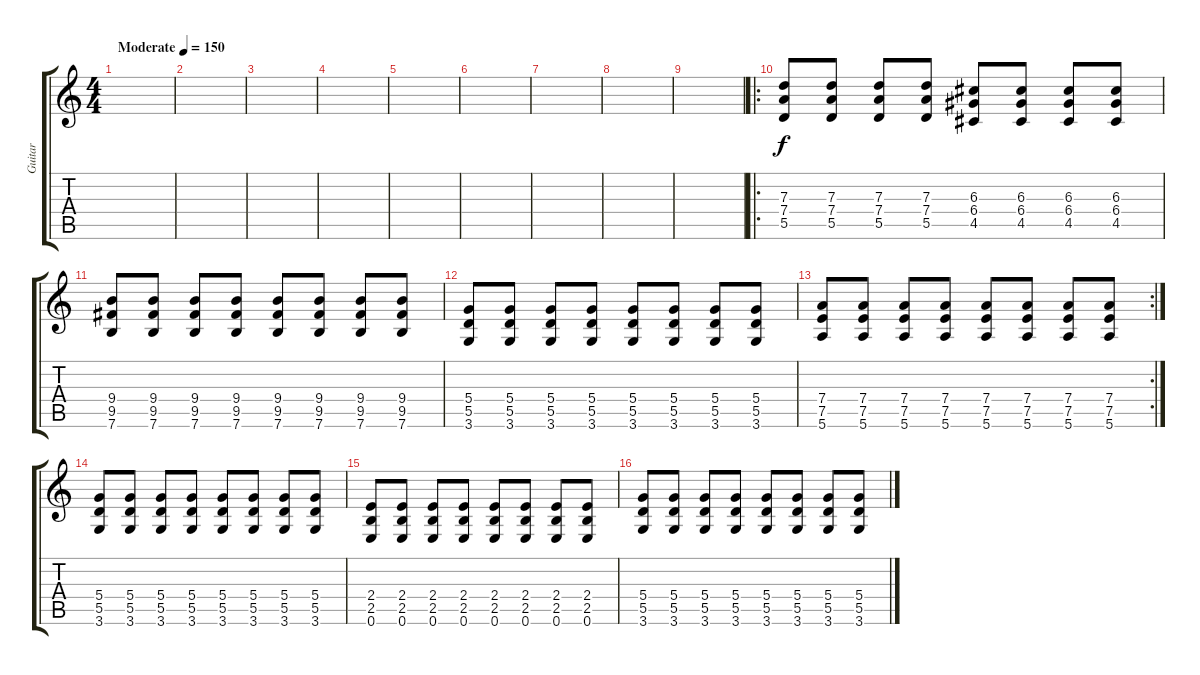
\track ("Guitar" "Guitar") {instrument overdrivenguitar}
\staff {score tabs}
\tuning (E4 B3 G3 D3 A2 E2) {hide}
\ts (4 4)
\tempo (150 "Moderate")
\clef g2
\ks c
|
|
|
|
|
|
|
|
|
\ro
(7.3 7.4 5.5).8 (7.3 7.4 5.5).8 (7.3 7.4 5.5).8 (7.3 7.4 5.5).8 (6.3 6.4 4.5).8 (6.3 6.4 4.5).8 (6.3 6.4 4.5).8 (6.3 6.4 4.5).8 |
(9.4 9.5 7.6).8 (9.4 9.5 7.6).8 (9.4 9.5 7.6).8 (9.4 9.5 7.6).8 (9.4 9.5 7.6).8 (9.4 9.5 7.6).8 (9.4 9.5 7.6).8 (9.4 9.5 7.6).8 |
(5.4 5.5 3.6).8 (5.4 5.5 3.6).8 (5.4 5.5 3.6).8 (5.4 5.5 3.6).8 (5.4 5.5 3.6).8 (5.4 5.5 3.6).8 (5.4 5.5 3.6).8 (5.4 5.5 3.6).8 |
\rc 2
(7.4 7.5 5.6).8 (7.4 7.5 5.6).8 (7.4 7.5 5.6).8 (7.4 7.5 5.6).8 (7.4 7.5 5.6).8 (7.4 7.5 5.6).8 (7.4 7.5 5.6).8 (7.4 7.5 5.6).8 |
(5.4 5.5 3.6).8 (5.4 5.5 3.6).8 (5.4 5.5 3.6).8 (5.4 5.5 3.6).8 (5.4 5.5 3.6).8 (5.4 5.5 3.6).8 (5.4 5.5 3.6).8 (5.4 5.5 3.6).8 |
(2.4 2.5 0.6).8 (2.4 2.5 0.6).8 (2.4 2.5 0.6).8 (2.4 2.5 0.6).8 (2.4 2.5 0.6).8 (2.4 2.5 0.6).8 (2.4 2.5 0.6).8 (2.4 2.5 0.6).8 |
(5.4 5.5 3.6).8 (5.4 5.5 3.6).8 (5.4 5.5 3.6).8 (5.4 5.5 3.6).8 (5.4 5.5 3.6).8 (5.4 5.5 3.6).8 (5.4 5.5 3.6).8 (5.4 5.5 3.6).8
